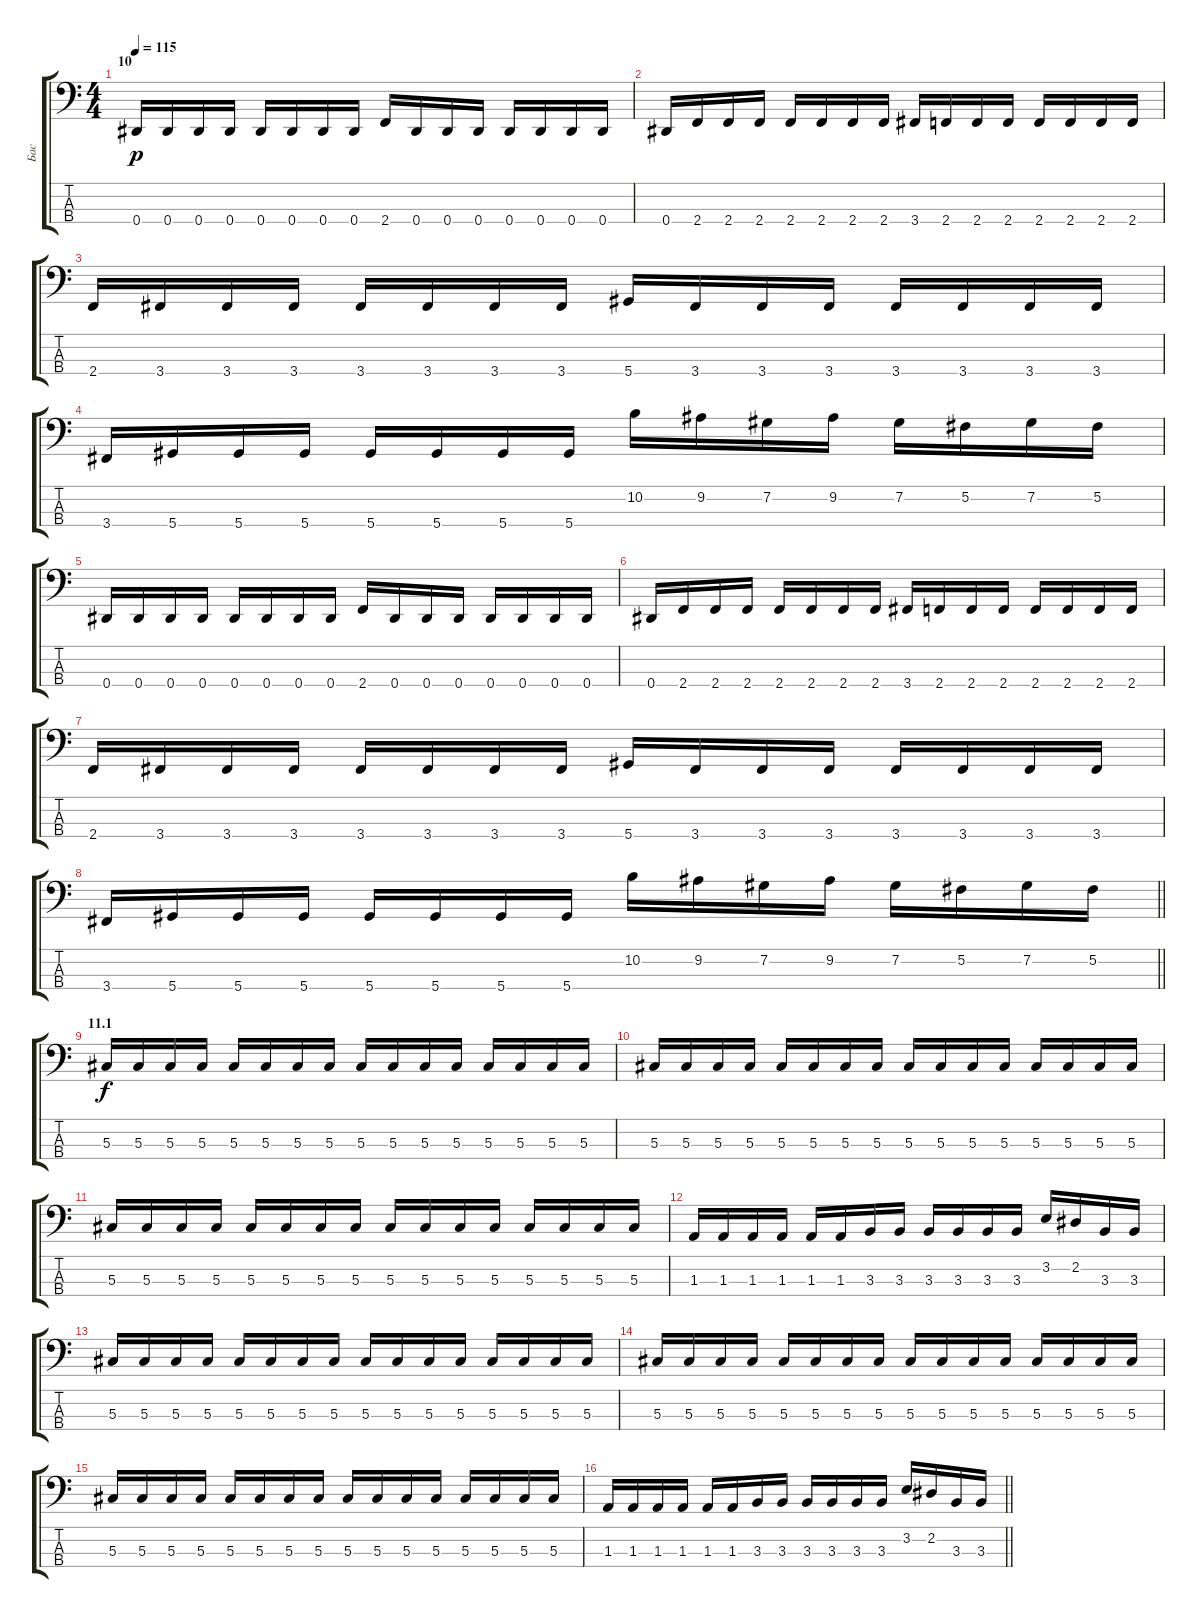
\track ("Бас" "Бас") {instrument electricbassfinger}
\staff {score tabs}
\tuning (Gb2 Db2 Ab1 Eb1) {hide}
\ts (4 4)
\section ("" "10")
\tempo 115
\clef f4
\ks c
0.4.16{dy p} 0.4.16 0.4.16 0.4.16 0.4.16 0.4.16 0.4.16 0.4.16 2.4.16 0.4.16 0.4.16 0.4.16 0.4.16 0.4.16 0.4.16 0.4.16 |
0.4.16 2.4.16 2.4.16 2.4.16 2.4.16 2.4.16 2.4.16 2.4.16 3.4.16 2.4.16 2.4.16 2.4.16 2.4.16 2.4.16 2.4.16 2.4.16 |
2.4.16 3.4.16 3.4.16 3.4.16 3.4.16 3.4.16 3.4.16 3.4.16 5.4.16 3.4.16 3.4.16 3.4.16 3.4.16 3.4.16 3.4.16 3.4.16 |
3.4.16 5.4.16 5.4.16 5.4.16 5.4.16 5.4.16 5.4.16 5.4.16 10.2.16 9.2.16 7.2.16 9.2.16 7.2.16 5.2.16 7.2.16 5.2.16 |
0.4.16 0.4.16 0.4.16 0.4.16 0.4.16 0.4.16 0.4.16 0.4.16 2.4.16 0.4.16 0.4.16 0.4.16 0.4.16 0.4.16 0.4.16 0.4.16 |
0.4.16 2.4.16 2.4.16 2.4.16 2.4.16 2.4.16 2.4.16 2.4.16 3.4.16 2.4.16 2.4.16 2.4.16 2.4.16 2.4.16 2.4.16 2.4.16 |
2.4.16 3.4.16 3.4.16 3.4.16 3.4.16 3.4.16 3.4.16 3.4.16 5.4.16 3.4.16 3.4.16 3.4.16 3.4.16 3.4.16 3.4.16 3.4.16 |
\barLineRight lightlight
3.4.16 5.4.16 5.4.16 5.4.16 5.4.16 5.4.16 5.4.16 5.4.16 10.2.16 9.2.16 7.2.16 9.2.16 7.2.16 5.2.16 7.2.16 5.2.16 |
\section ("" "11.1")
5.3.16{dy f} 5.3.16 5.3.16 5.3.16 5.3.16 5.3.16 5.3.16 5.3.16 5.3.16 5.3.16 5.3.16 5.3.16 5.3.16 5.3.16 5.3.16 5.3.16 |
5.3.16 5.3.16 5.3.16 5.3.16 5.3.16 5.3.16 5.3.16 5.3.16 5.3.16 5.3.16 5.3.16 5.3.16 5.3.16 5.3.16 5.3.16 5.3.16 |
5.3.16 5.3.16 5.3.16 5.3.16 5.3.16 5.3.16 5.3.16 5.3.16 5.3.16 5.3.16 5.3.16 5.3.16 5.3.16 5.3.16 5.3.16 5.3.16 |
1.3.16 1.3.16 1.3.16 1.3.16 1.3.16 1.3.16 3.3.16 3.3.16 3.3.16 3.3.16 3.3.16 3.3.16 3.2.16 2.2.16 3.3.16 3.3.16 |
5.3.16 5.3.16 5.3.16 5.3.16 5.3.16 5.3.16 5.3.16 5.3.16 5.3.16 5.3.16 5.3.16 5.3.16 5.3.16 5.3.16 5.3.16 5.3.16 |
5.3.16 5.3.16 5.3.16 5.3.16 5.3.16 5.3.16 5.3.16 5.3.16 5.3.16 5.3.16 5.3.16 5.3.16 5.3.16 5.3.16 5.3.16 5.3.16 |
5.3.16 5.3.16 5.3.16 5.3.16 5.3.16 5.3.16 5.3.16 5.3.16 5.3.16 5.3.16 5.3.16 5.3.16 5.3.16 5.3.16 5.3.16 5.3.16 |
\barLineRight lightlight
1.3.16 1.3.16 1.3.16 1.3.16 1.3.16 1.3.16 3.3.16 3.3.16 3.3.16 3.3.16 3.3.16 3.3.16 3.2.16 2.2.16 3.3.16 3.3.16
